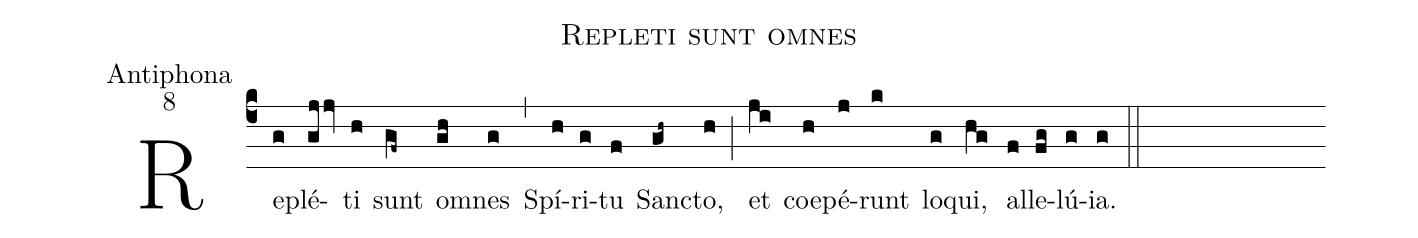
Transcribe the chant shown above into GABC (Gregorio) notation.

name:Repleti sunt omnes;
office-part:Antiphona;
mode:8;
%%
(c4) Re(g)plé(gjjv)ti(h) sunt(gf~) o(gh)mnes(g) (,) Spí(h)ri(g)tu(f) San(gh~)cto,(h) (;) et(ji) coe(h)pé(j)runt(k) lo(g)qui,(hg) al(f)le(fg)lú(g)ia.(g) (::)
